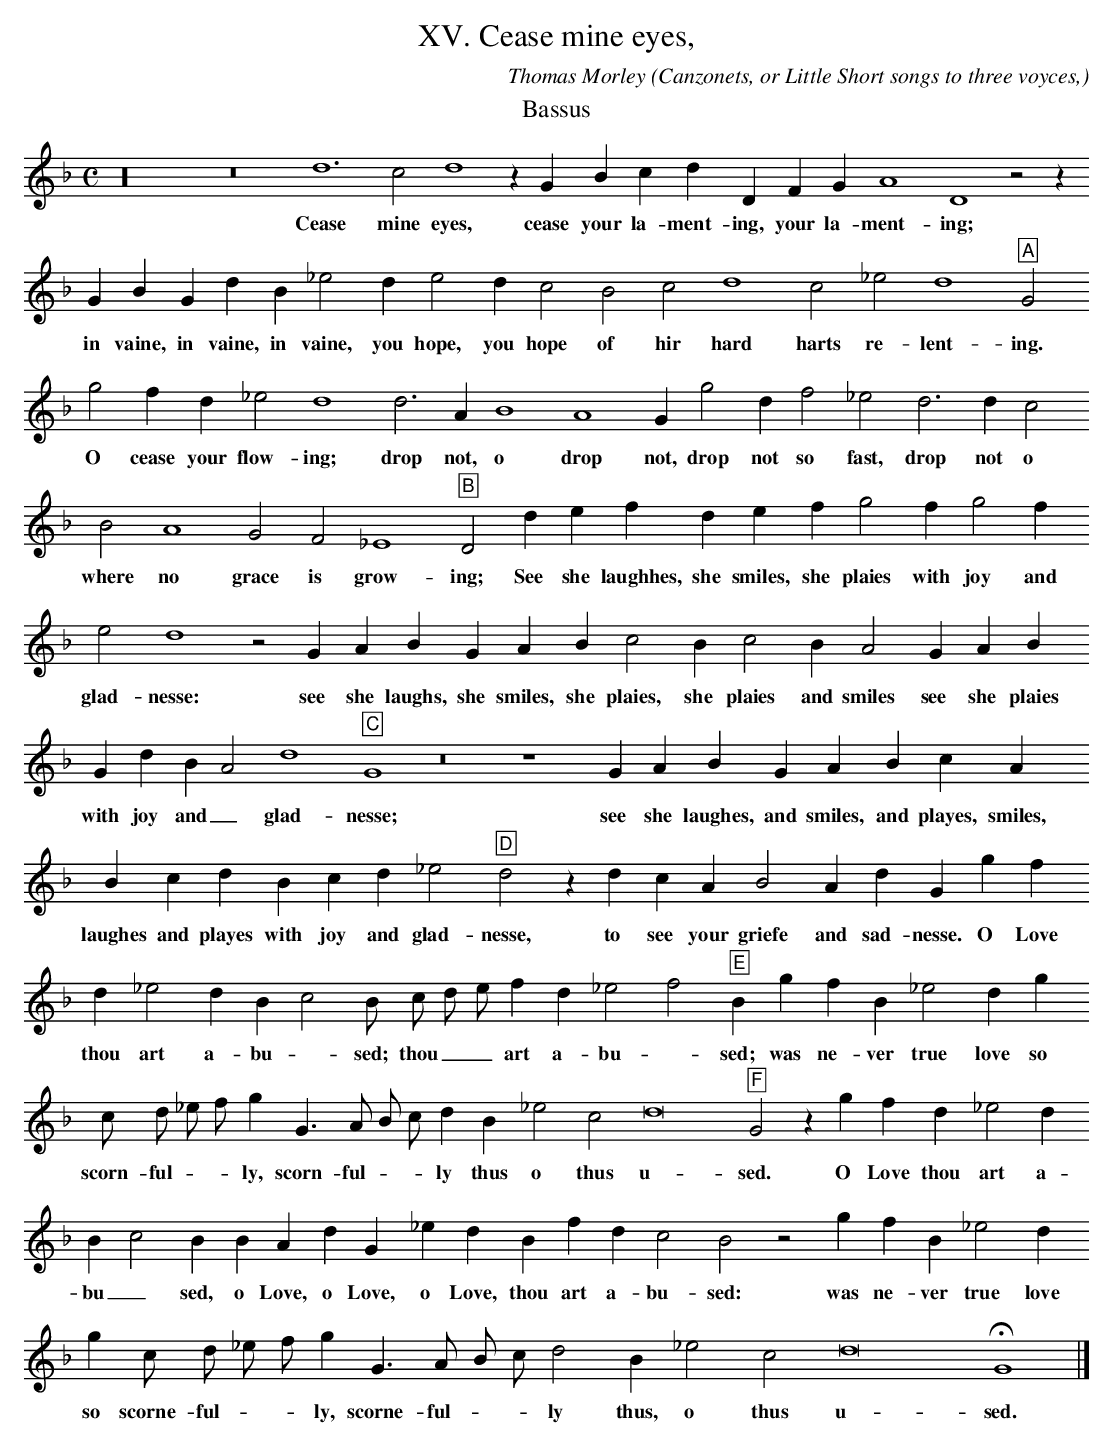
X:1
T:XV. Cease mine eyes,
O: Canzonets, or Little Short songs to three voyces,
C: Thomas Morley
M:C
K:G dor -8va
T: Bassus
L:1/4
z16 z8 d6 c2 d4 z G B c d D F G \
w:Cease mine eyes, cease your la- ment- ing, your la-
A4 D4 z2 z G B G d B _e2 d e2\
w:ment- ing; in vaine, in vaine, in vaine, you hope,
  d c2 B2 c2 d4 c2 _e2 d4 "A"G2 g2 f d _e2 d4 d3 A B4\
w:you hope of hir hard harts re- lent- ing.  O cease your flow- ing; drop not, o
A4 G g2 d f2 _e2 d3 d c2 B2 A4 G2 F2 _E4 "B"D2 d e\
w:drop not, drop not so fast, drop not o where no grace is grow- ing; See she
f d e f g2 f g2 f e2 d4 z2 G A B G\
w:laughhes, she smiles, she plaies with joy and glad- nesse: see she laughs, she
A B c2 B c2 B A2 G A B G d B A2 d4\
w:smiles, she plaies, she plaies and smiles see she plaies with joy and _ glad-
"C"G4 z8 z4 G A B G A B c A B c d B\
w:nesse; see she laughes, and smiles, and playes, smiles, laughes and playes with
c d _e2 "D"d2 z d c A B2 A d G g f d _e2 d B c2\
w:joy and glad- nesse, to see your griefe and sad- nesse.  O Love thou art a- bu -
B/ c/ d/ e/ f d _e2 f2 "E"B g f B _e2 d g c/ d/ _e/ f/ g\
w:sed; thou _ _ art a- bu - sed; was ne- ver true love so scorn- ful - _ ly,
G > A B/ c/ d B _e2 c2 d8 "F"G2 z g f d _e2 d B c2 B B \
w:scorn- ful - _ ly thus o thus u- sed.  O Love thou art a- bu _ sed, o
A d G _e d B f d c2 B2 z2 g f B _e2 d g\
w:Love, o Love, o Love, thou art a- bu- sed: was ne- ver true love so
c/ d/ _e/ f/ g G > A B/ c/ d2 B _e2 c2 d8 HG4 |]\
w:scorne- ful - _ ly, scorne- ful - _ ly thus, o thus u- sed.
